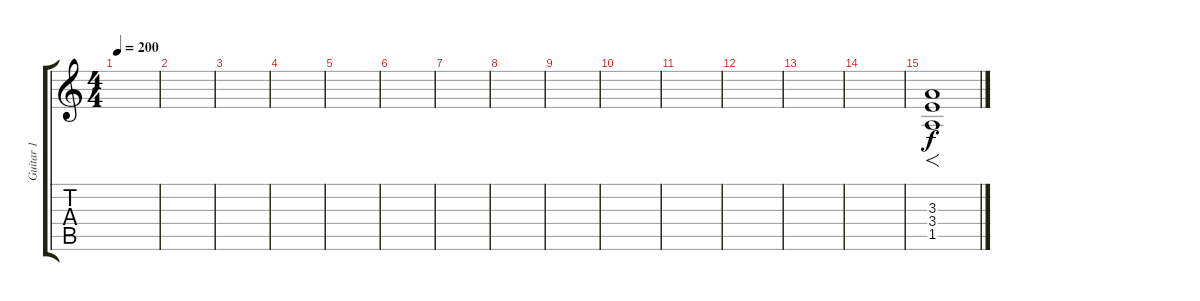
\track ("Guitar 1" "Guitar 1") {instrument distortionguitar}
\staff {score tabs}
\tuning (Eb4 Bb3 Gb3 Db3 Ab2 Eb2) {hide}
\ts (4 4)
\tempo 200
\clef g2
\ks c
|
|
|
|
|
|
|
|
|
|
|
|
|
|
(3.3 3.4 1.5).1{f}
